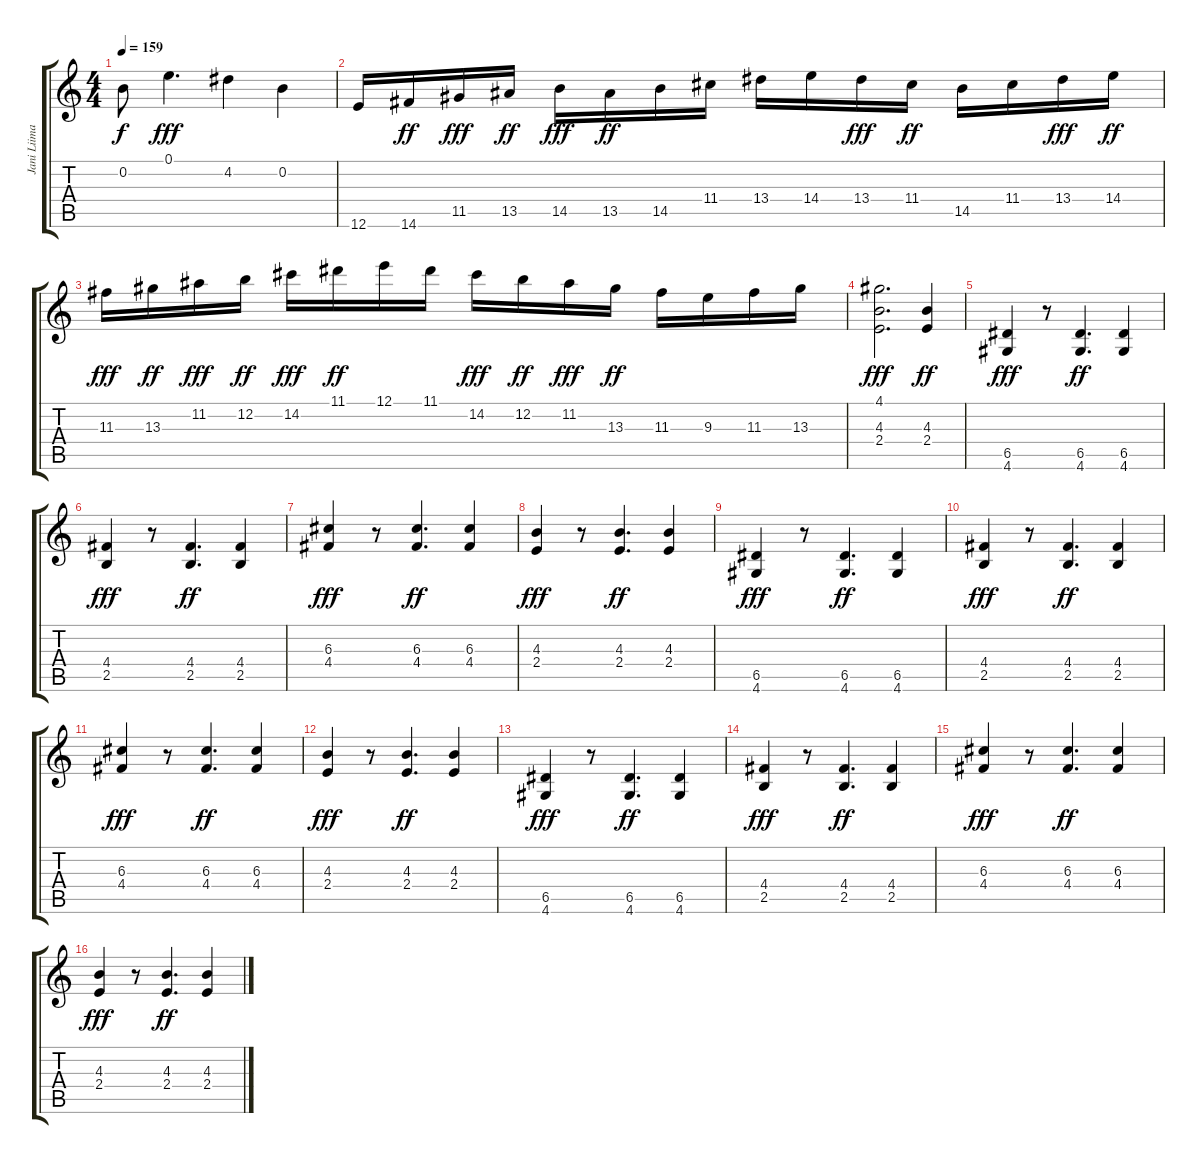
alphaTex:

\track ("Jani Liimatainen" "Jani Liima") {instrument overdrivenguitar}
\staff {score tabs}
\tuning (E4 B3 G3 D3 A2 E2) {hide}
\ts (4 4)
\tempo 159
\clef g2
\ks c
0.2{t}.8{dy f} 0.1.4{d dy fff} 4.2.4 0.2.4 |
12.6.16 14.6.16{dy ff} 11.5.16{dy fff} 13.5.16{dy ff} 14.5.16{dy fff} 13.5.16{dy ff} 14.5.16 11.4.16 13.4.16 14.4.16 13.4.16{dy fff} 11.4.16{dy ff} 14.5.16 11.4.16 13.4.16{dy fff} 14.4.16{dy ff} |
11.3.16{dy fff} 13.3.16{dy ff} 11.2.16{dy fff} 12.2.16{dy ff} 14.2.16{dy fff} 11.1.16{dy ff} 12.1.16 11.1.16 14.2.16{dy fff} 12.2.16{dy ff} 11.2.16{dy fff} 13.3.16{dy ff} 11.3.16 9.3.16 11.3.16 13.3.16 |
(4.1 4.3 2.4).2{d dy fff} (4.3 2.4).4{dy ff} |
(6.5 4.6).4{dy fff} r.8 (6.5 4.6).4{d dy ff} (6.5 4.6).4 |
(4.4 2.5).4{dy fff} r.8 (4.4 2.5).4{d dy ff} (4.4 2.5).4 |
(6.3 4.4).4{dy fff} r.8 (6.3 4.4).4{d dy ff} (6.3 4.4).4 |
(4.3 2.4).4{dy fff} r.8 (4.3 2.4).4{d dy ff} (4.3 2.4).4 |
(6.5 4.6).4{dy fff} r.8 (6.5 4.6).4{d dy ff} (6.5 4.6).4 |
(4.4 2.5).4{dy fff} r.8 (4.4 2.5).4{d dy ff} (4.4 2.5).4 |
(6.3 4.4).4{dy fff} r.8 (6.3 4.4).4{d dy ff} (6.3 4.4).4 |
(4.3 2.4).4{dy fff} r.8 (4.3 2.4).4{d dy ff} (4.3 2.4).4 |
(6.5 4.6).4{dy fff} r.8 (6.5 4.6).4{d dy ff} (6.5 4.6).4 |
(4.4 2.5).4{dy fff} r.8 (4.4 2.5).4{d dy ff} (4.4 2.5).4 |
(6.3 4.4).4{dy fff} r.8 (6.3 4.4).4{d dy ff} (6.3 4.4).4 |
(4.3 2.4).4{dy fff} r.8 (4.3 2.4).4{d dy ff} (4.3 2.4).4
